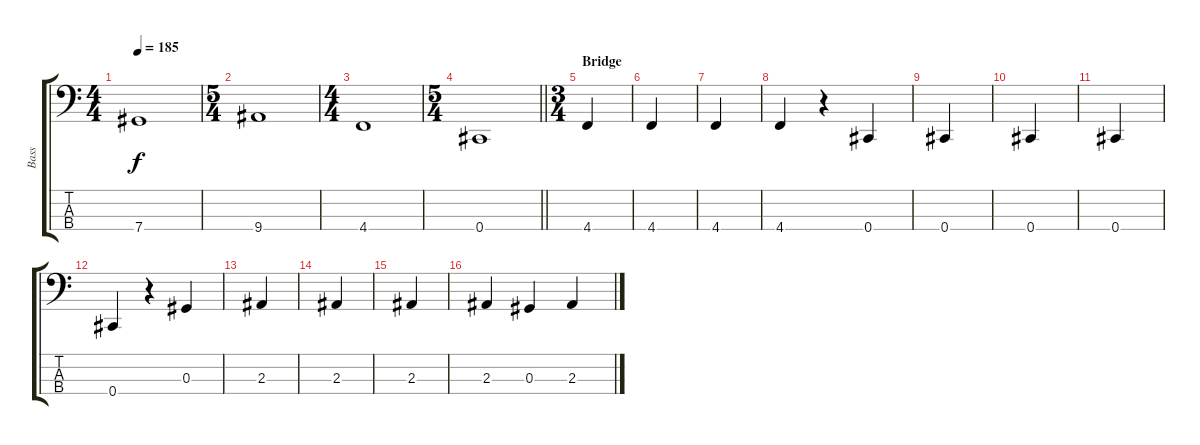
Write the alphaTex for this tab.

\track ("Bass" "Bass") {instrument electricbassfinger}
\staff {score tabs}
\tuning (Gb2 Db2 Ab1 Db1) {hide}
\ts (4 4)
\tempo 185
\clef f4
\ks c
7.4.1{dy f} |
\ts (5 4)
9.4.1 |
\ts (4 4)
4.4.1 |
\ts (5 4)
\barLineRight lightlight
0.4.1 |
\ts (3 4)
\section ("" "Bridge")
4.4.4 |
4.4.4 |
4.4.4 |
4.4.4 r.4 0.4.4 |
0.4.4 |
0.4.4 |
0.4.4 |
0.4.4 r.4 0.3.4 |
2.3.4 |
2.3.4 |
2.3.4 |
2.3.4 0.3.4 2.3.4
